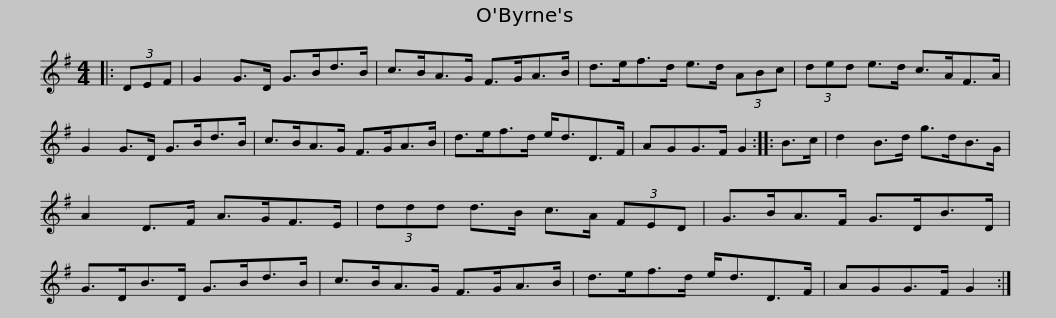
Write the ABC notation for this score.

X:1
L:1/8
M:4/4
I:linebreak $
K:G
V:1 treble
V:1
|: (3DEF | G2 G>D G>Bd>B | c>BA>G F>GA>B | d>ef>d e>d (3ABc | (3ded e>d c>AF>A |$ %5
 G2 G>D G>Bd>B | c>BA>G F>GA>B | d>ef>d e<dD>F | AGG>F G2 :: B>c | %10
 d2 B>d g>dB>G |$ A2 D>F A>GF>E | (3ddd d>B c>A (3FED | G>BA>F G>DB>D | G>DB>D G>Bd>B |$ %15
 c>BA>G F>GA>B | d>ef>d e<dD>F | AGG>F G2 :| %18
